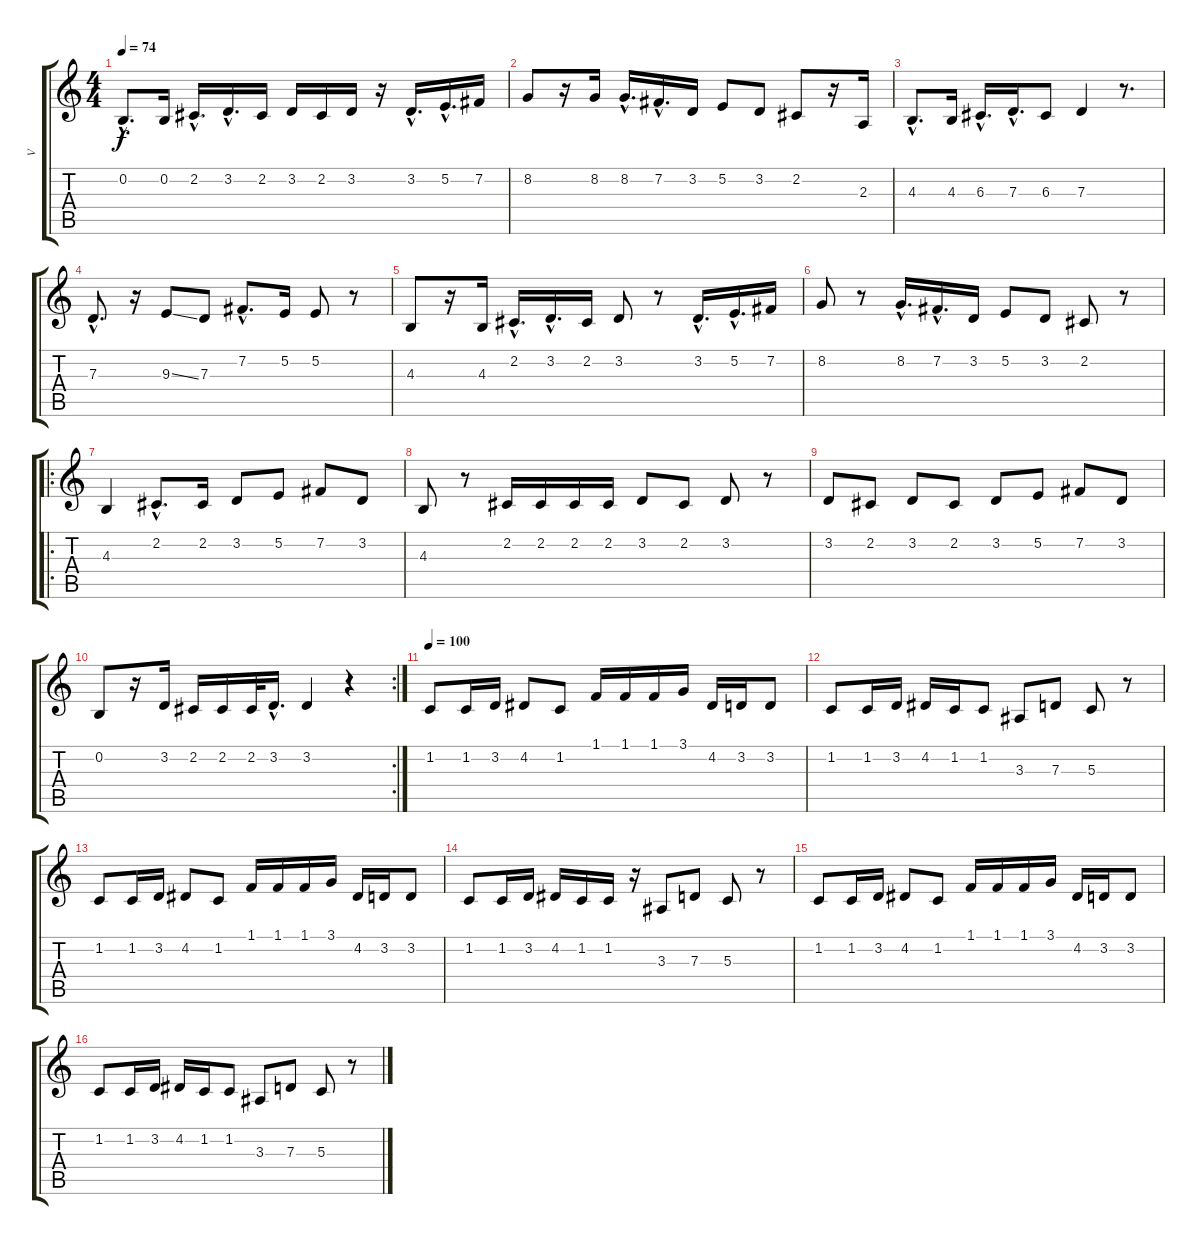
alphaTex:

\track ("V" "V") {instrument frenchhorn}
\staff {score tabs}
\tuning (E4 B3 G3 D3 A2 E2) {hide}
\ts (4 4)
\tempo 74
\clef g2
\ks c
0.2{hac}.8{d dy f} 0.2.16 2.2{hac}.16{d} 3.2{hac}.16{d} 2.2.16 3.2.16 2.2.16 3.2.16 r.16 3.2{hac}.16{d} 5.2{hac}.16{d} 7.2.16 |
8.2.8 r.16 8.2.16 8.2{hac}.16{d} 7.2{hac}.16{d} 3.2.16 5.2.8 3.2.8 2.2.8 r.16 2.3.16 |
4.3{hac}.8{d} 4.3.16 6.3{hac}.16{d} 7.3{hac}.16{d} 6.3.8 7.3.4 r.8{d} |
7.3{hac}.8{d} r.16 9.3{ss}.8 7.3.8 7.2{hac}.8{d} 5.2.16 5.2.8 r.8 |
4.3.8 r.16 4.3.16 2.2{hac}.16{d} 3.2{hac}.16{d} 2.2.16 3.2.8 r.8 3.2{hac}.16{d} 5.2{hac}.16{d} 7.2.16 |
8.2.8 r.8 8.2{hac}.16{d} 7.2{hac}.16{d} 3.2.16 5.2.8 3.2.8 2.2.8 r.8 |
\ro
4.3.4{instrument brasssection} 2.2{hac}.8{d} 2.2.16 3.2.8 5.2.8 7.2.8 3.2.8 |
4.3.8 r.8 2.2.16 2.2.16 2.2.16 2.2.16 3.2.8 2.2.8 3.2.8 r.8 |
3.2.8 2.2.8 3.2.8 2.2.8 3.2.8 5.2.8 7.2.8 3.2.8 |
\rc 2
0.2.8 r.16 3.2.16 2.2.16 2.2.16 2.2.32 3.2{hac}.16{d} 3.2.4 r.4 |
\tempo 100
1.2.8 1.2.16 3.2.16 4.2.8 1.2.8 1.1.16 1.1.16 1.1.16 3.1.16 4.2.16 3.2.16 3.2.8 |
1.2.8 1.2.16 3.2.16 4.2.16 1.2.16 1.2.8 3.3.8 7.3.8 5.3.8 r.8 |
1.2.8 1.2.16 3.2.16 4.2.8 1.2.8 1.1.16 1.1.16 1.1.16 3.1.16 4.2.16 3.2.16 3.2.8 |
1.2.8 1.2.16 3.2.16 4.2.16 1.2.16 1.2.16 r.16 3.3.8 7.3.8 5.3.8 r.8 |
1.2.8 1.2.16 3.2.16 4.2.8 1.2.8 1.1.16 1.1.16 1.1.16 3.1.16 4.2.16 3.2.16 3.2.8 |
1.2.8 1.2.16 3.2.16 4.2.16 1.2.16 1.2.8 3.3.8 7.3.8 5.3.8 r.8
